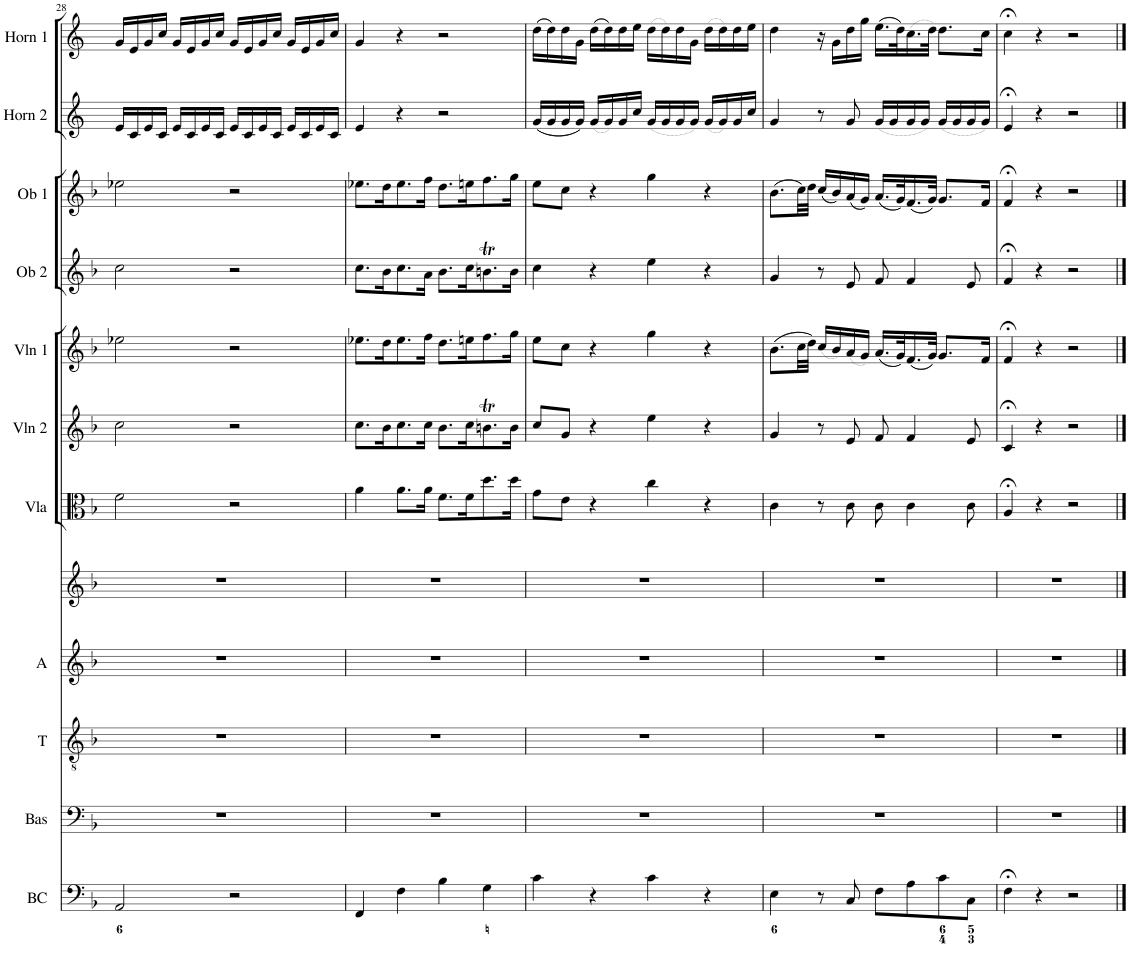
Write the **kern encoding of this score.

**kern	**kern	**kern	**kern	**kern	**kern	**kern	**kern	**kern	**kern	**kern	**kern
*part12	*part11	*part10	*part9	*part8	*part7	*part6	*part5	*part4	*part3	*part2	*part1
*staff12	*staff11	*staff10	*staff9	*staff8	*staff7	*staff6	*staff5	*staff4	*staff3	*staff2	*staff1
*I"Basso continuo	*I"Bass	*I"Tenor	*I"Alt	*I"Sopran 1+2	*I"Viola	*I"Violine 2	*I"Violine 1	*I"Oboe 2	*I"Oboe 1	*I"Horn in F 2	*I"Horn in F 1
*I'BC	*I'Bas	*I'T	*I'A	*	*I'Vla	*I'Vln 2	*I'Vln 1	*I'Ob 2	*I'Ob 1	*I'Horn 2	*I'Horn 1
!!LO:PB:g=z
*clefF4	*clefF4	*clefGv2	*clefG2	*clefG2	*clefC3	*clefG2	*clefG2	*clefG2	*clefG2	*clefG2	*clefG2
*Trd7c12	*	*	*	*	*	*	*	*	*	*Trd4c7	*Trd4c7
*k[b-]	*k[b-]	*k[b-]	*k[b-]	*k[b-]	*k[b-]	*k[b-]	*k[b-]	*k[b-]	*k[b-]	*k[]	*k[]
*M4/4	*M4/4	*M4/4	*M4/4	*M4/4	*M4/4	*M4/4	*M4/4	*M4/4	*M4/4	*M4/4	*M4/4
*met(c)	*met(c)	*met(c)	*met(c)	*met(c)	*met(c)	*met(c)	*met(c)	*met(c)	*met(c)	*met(c)	*met(c)
=28	=28	=28	=28	=28	=28	=28	=28	=28	=28	=28	=28
2AA/	1r	1r	1r	1r	2f\	2cc\	2ee-X\	2cc\	2ee-X\	16e/LL	16g/LL
.	.	.	.	.	.	.	.	.	.	16c/	16e/
.	.	.	.	.	.	.	.	.	.	16e/	16g/
.	.	.	.	.	.	.	.	.	.	16c/JJ	16cc/JJ
.	.	.	.	.	.	.	.	.	.	16e/LL	16g/LL
.	.	.	.	.	.	.	.	.	.	16c/	16e/
.	.	.	.	.	.	.	.	.	.	16e/	16g/
.	.	.	.	.	.	.	.	.	.	16c/JJ	16cc/JJ
2r	.	.	.	.	2r	2r	2r	2r	2r	16e/LL	16g/LL
.	.	.	.	.	.	.	.	.	.	16c/	16e/
.	.	.	.	.	.	.	.	.	.	16e/	16g/
.	.	.	.	.	.	.	.	.	.	16c/JJ	16cc/JJ
.	.	.	.	.	.	.	.	.	.	16e/LL	16g/LL
.	.	.	.	.	.	.	.	.	.	16c/	16e/
.	.	.	.	.	.	.	.	.	.	16e/	16g/
.	.	.	.	.	.	.	.	.	.	16c/JJ	16cc/JJ
=29	=29	=29	=29	=29	=29	=29	=29	=29	=29	=29	=29
4FF/	1r	1r	1r	1r	4a\	8.cc\L	8.ee-X\L	8.cc\L	8.ee-X\L	4e/	4g/
.	.	.	.	.	.	16b-\K	16dd\K	16b-\K	16dd\K	.	.
4F\	.	.	.	.	8.a\L	8.cc\	8.ee-\	8.cc\	8.ee-\	4r	4r
.	.	.	.	.	16a\Jk	16cc\Jk	16ff\Jk	16a\Jk	16ff\Jk	.	.
4B-\	.	.	.	.	8.f\L	8.b-\L	8.dd\L	8.b-\L	8.dd\L	2r	2r
.	.	.	.	.	16f\K	16cc\K	16een\K	16cc\K	16een\K	.	.
4G\	.	.	.	.	8.dd\	8.bnt\	8.ff\	8.bnt\	8.ff\	.	.
.	.	.	.	.	16dd\Jk	16b\Jk	16gg\Jk	16b\Jk	16gg\Jk	.	.
=30	=30	=30	=30	=30	=30	=30	=30	=30	=30	=30	=30
4c\	1r	1r	1r	1r	8g\L	8cc/L	8ee\L	4cc\	8ee\L	(<16g/LL	(>16dd\LL
.	.	.	.	.	.	.	.	.	.	16g/	16dd\)
.	.	.	.	.	8e\J	8g/J	8cc\J	.	8cc\J	16g/	16dd\
.	.	.	.	.	.	.	.	.	.	16g/JJ)	16g\JJ
4r	.	.	.	.	4r	4r	4r	4r	4r	(<16g/LL	(>16dd\LL
.	.	.	.	.	.	.	.	.	.	16g/)	16dd\)
.	.	.	.	.	.	.	.	.	.	16g/	16dd\
.	.	.	.	.	.	.	.	.	.	16cc/JJ	16ee\JJ
4c\	.	.	.	.	4cc\	4ee\	4gg\	4ee\	4gg\	(<16g/LL	(>16dd\LL
.	.	.	.	.	.	.	.	.	.	16g/	16dd\)
.	.	.	.	.	.	.	.	.	.	16g/	16dd\
.	.	.	.	.	.	.	.	.	.	16g/JJ)	16g\JJ
4r	.	.	.	.	4r	4r	4r	4r	4r	(<16g/LL	(>16dd\LL
.	.	.	.	.	.	.	.	.	.	16g/)	16dd\)
.	.	.	.	.	.	.	.	.	.	16g/	16dd\
.	.	.	.	.	.	.	.	.	.	16cc/JJ	16ee\JJ
=31	=31	=31	=31	=31	=31	=31	=31	=31	=31	=31	=31
4E\	1r	1r	1r	1r	4c\	4g/	(>8.b-\L	4g/	(>8.b-\L	4g/	4dd\
.	.	.	.	.	.	.	32cc\LL	.	32cc\LL)	.	.
.	.	.	.	.	.	.	32dd\JJJ)	.	32dd\JJJ	.	.
8r	.	.	.	.	8r	8r	(<16cc/LL	8r	(<16cc/LL	8r	16r
.	.	.	.	.	.	.	16b-/)	.	16b-/)	.	16g\LL
8C/	.	.	.	.	8c\	8e/	(<16a/	8e/	(<16a/	8g/	16dd\
.	.	.	.	.	.	.	16g/JJ)	.	16g/JJ)	.	16gg\JJ
8F\L	.	.	.	.	8c\	8f/	(<16.a/LL	8f/	(<16.a/LL	(<16g/LL	(>16.ee\LL
.	.	.	.	.	.	.	.	.	.	16g/	.
.	.	.	.	.	.	.	32g/K)	.	32g/K)	.	32dd\K)
8A\	.	.	.	.	4c\	4f/	(<16.f/	4f/	(<16.f/	16g/	(>16.cc\
.	.	.	.	.	.	.	.	.	.	16g/JJ)	.
.	.	.	.	.	.	.	32g/JJk)	.	32g/JJk)	.	32dd\JJk)
8c\	.	.	.	.	.	.	8.g/L	.	8.g/L	(<16g/LL	8.dd\L
.	.	.	.	.	.	.	.	.	.	16g/	.
8C\J	.	.	.	.	8c\	8e/	.	8e/	.	16g/	.
.	.	.	.	.	.	.	16f/Jk	.	16f/Jk	16g/JJ)	16cc\Jk
=32	=32	=32	=32	=32	=32	=32	=32	=32	=32	=32	=32
4F;<\	1r	1r	1r	1r	4A;</	4c;</	4f;</	4f;</	4f;</	4e;</	4cc;<\
4r	.	.	.	.	4r	4r	4r	4r	4r	4r	4r
2r	.	.	.	.	2r	2r	2r	2r	2r	2r	2r
==	==	==	==	==	==	==	==	==	==	==	==
*-	*-	*-	*-	*-	*-	*-	*-	*-	*-	*-	*-
